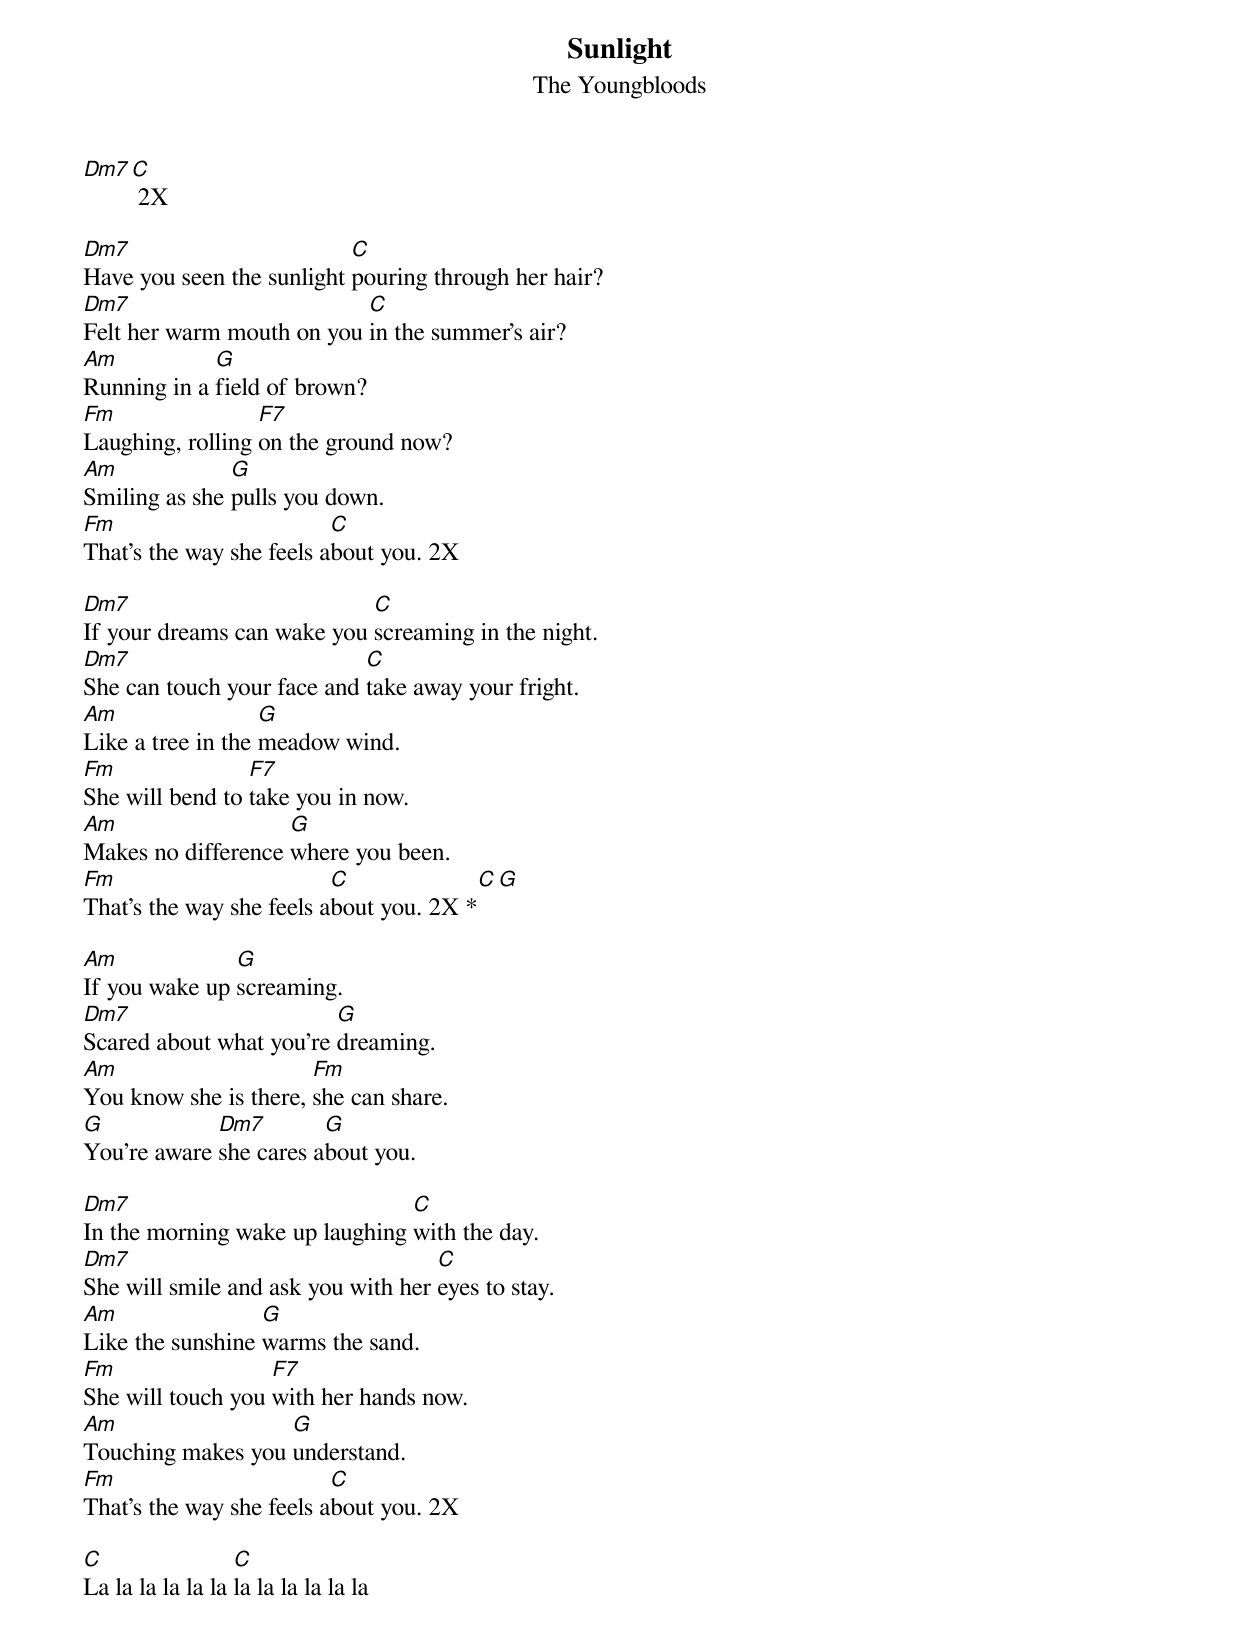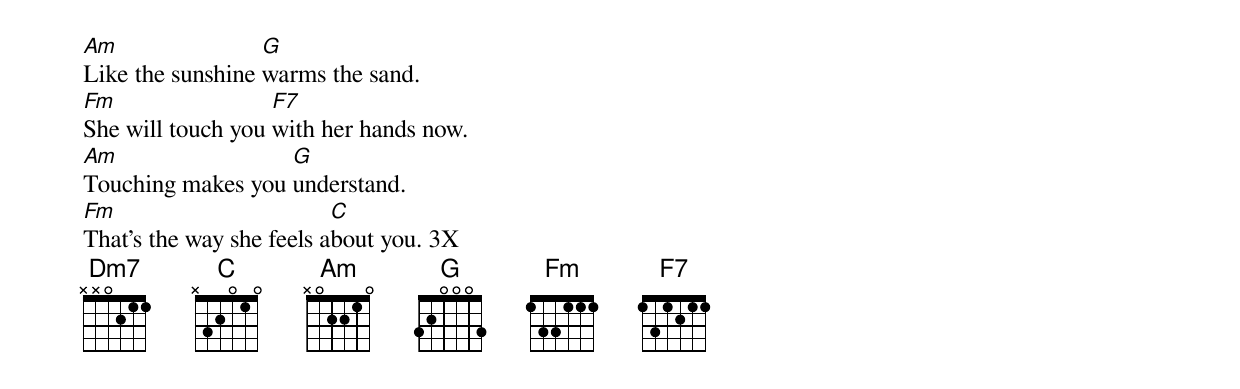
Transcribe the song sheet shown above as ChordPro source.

{title:Sunlight}
{subtitle:The Youngbloods}
[Dm7][C] 2X

[Dm7]Have you seen the sunlight [C]pouring through her hair?
[Dm7]Felt her warm mouth on you [C]in the summer's air?
[Am]Running in a [G]field of brown?
[Fm]Laughing, rolling [F7]on the ground now?
[Am]Smiling as she [G]pulls you down.
[Fm]That's the way she feels a[C]bout you. 2X

[Dm7]If your dreams can wake you [C]screaming in the night.
[Dm7]She can touch your face and [C]take away your fright.
[Am]Like a tree in the [G]meadow wind.
[Fm]She will bend to [F7]take you in now.
[Am]Makes no difference [G]where you been.
[Fm]That's the way she feels a[C]bout you. 2X *[C][G]

[Am]If you wake up [G]screaming.
[Dm7]Scared about what you're [G]dreaming.
[Am]You know she is there, [Fm]she can share.
[G]You're aware [Dm7]she cares a[G]bout you.

[Dm7]In the morning wake up laughing [C]with the day.
[Dm7]She will smile and ask you with her [C]eyes to stay.
[Am]Like the sunshine [G]warms the sand.
[Fm]She will touch you [F7]with her hands now.
[Am]Touching makes you [G]understand.
[Fm]That's the way she feels a[C]bout you. 2X

[C]La la la la la la [C]la la la la la la

[Am]Like the sunshine [G]warms the sand.
[Fm]She will touch you [F7]with her hands now.
[Am]Touching makes you [G]understand.
[Fm]That's the way she feels a[C]bout you. 3X
